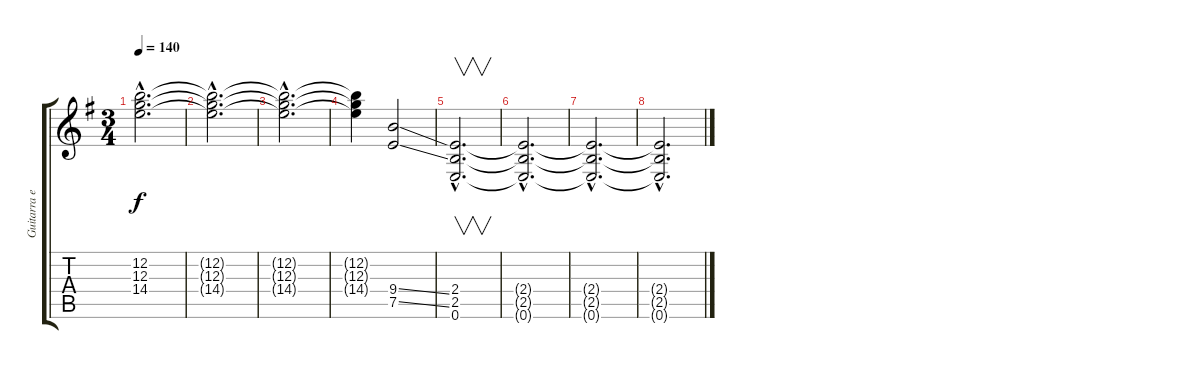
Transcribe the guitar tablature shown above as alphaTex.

\track ("Guitarra extra" "Guitarra e") {instrument distortionguitar}
\staff {score tabs}
\tuning (E4 B3 G3 D3 A2 E2) {hide}
\ts (3 4)
\tempo 140
\clef g2
\ks g
(12.2{hac t} 12.3{hac t} 14.4{hac t}).2{d dy f} |
(12.2{hac t} 12.3{hac t} 14.4{hac t}).2{d} |
(12.2{hac t} 12.3{hac t} 14.4{hac t}).2{d} |
(12.2{t} 12.3{t} 14.4{t}).4 (9.4{ss} 7.5{ss}).2 |
(2.4{hac} 2.5{hac} 0.6{hac}).2{v d} |
(2.4{hac t} 2.5{hac t} 0.6{hac t}).2{d} |
(2.4{hac t} 2.5{hac t} 0.6{hac t}).2{d} |
(2.4{hac t} 2.5{hac t} 0.6{hac t}).2{d}
